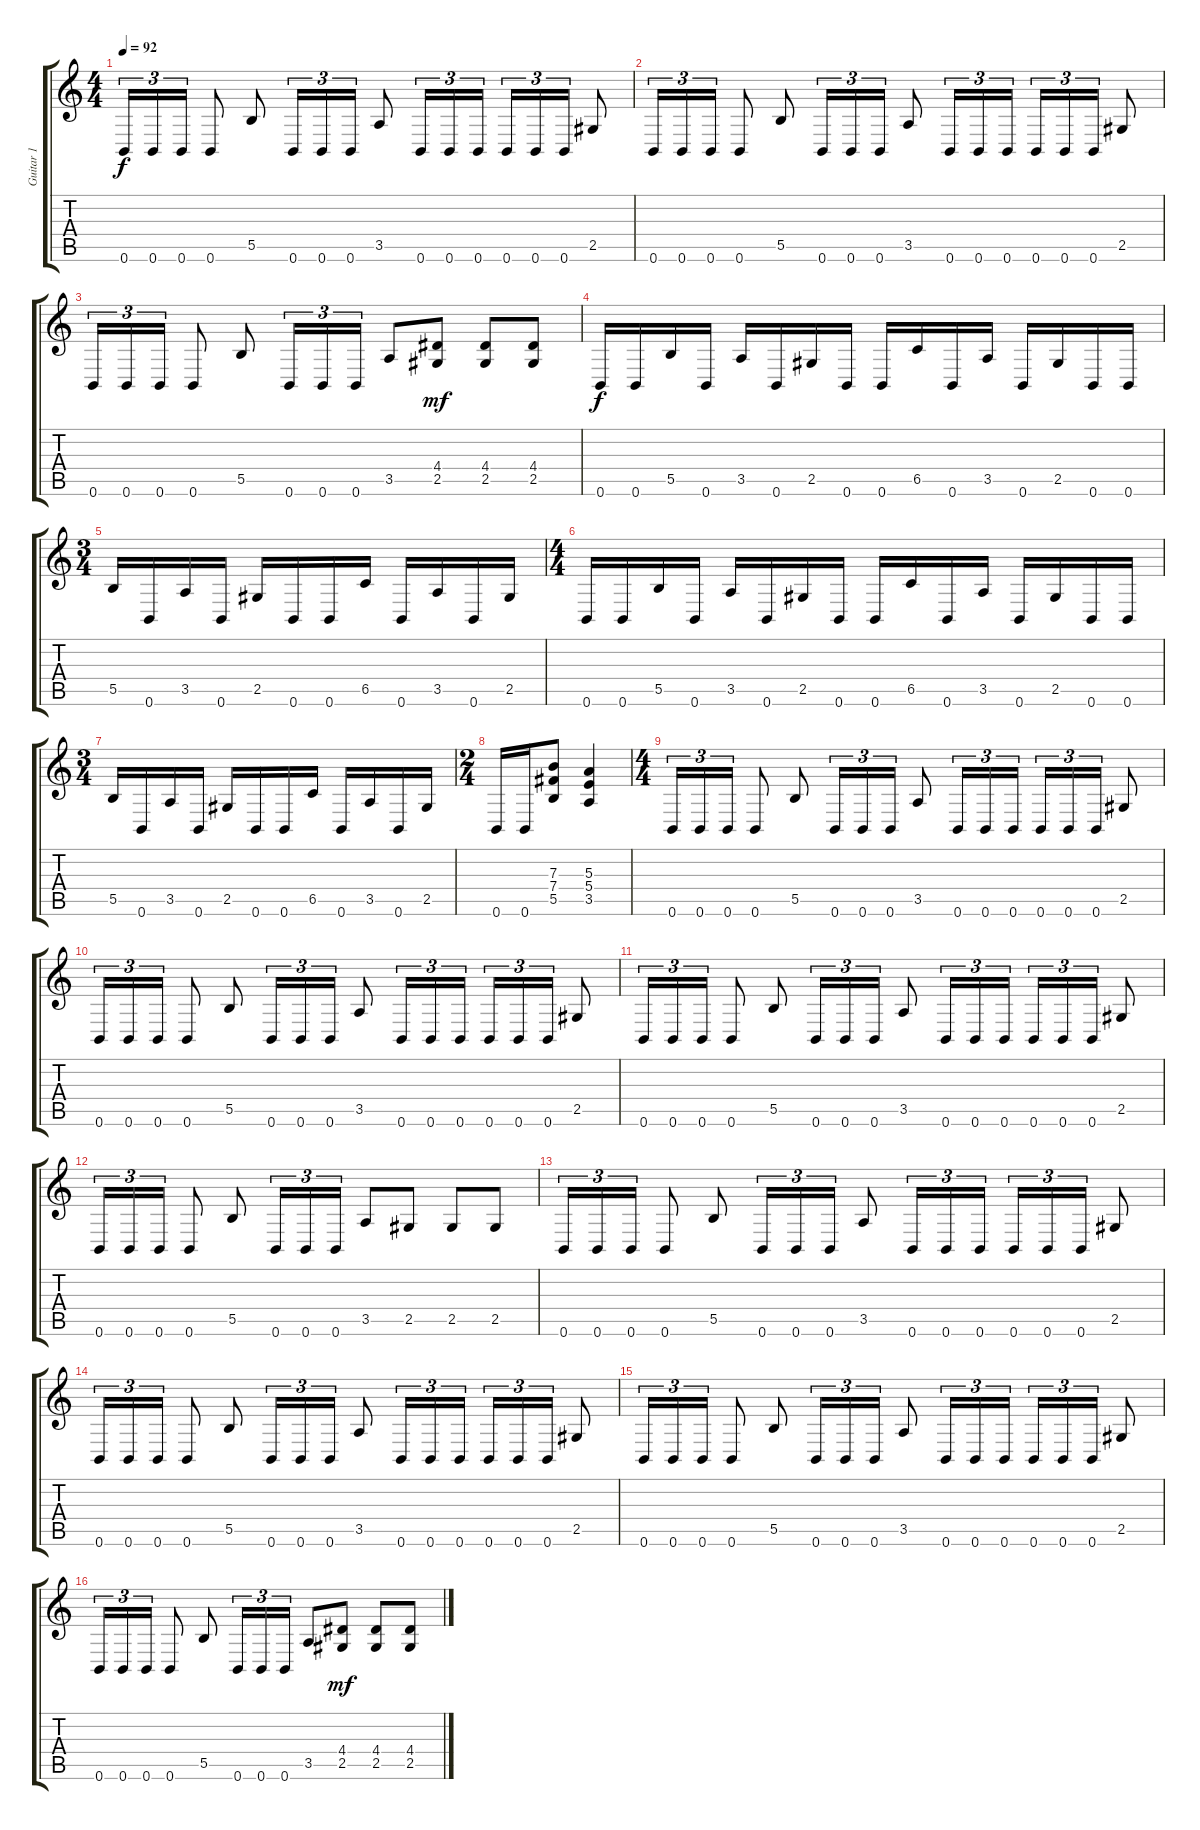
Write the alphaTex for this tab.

\track ("Guitar 1" "Guitar 1") {instrument electricguitarclean}
\staff {score tabs}
\tuning (Db4 Ab3 E3 B2 Gb2 B1) {hide}
\ts (4 4)
\tempo 92
\clef g2
\ks c
0.6.16{tu (3 2) dy f} 0.6.16{tu (3 2)} 0.6.16{tu (3 2)} 0.6.8 5.5.8 0.6.16{tu (3 2)} 0.6.16{tu (3 2)} 0.6.16{tu (3 2)} 3.5.8 0.6.16{tu (3 2)} 0.6.16{tu (3 2)} 0.6.16{tu (3 2)} 0.6.16{tu (3 2)} 0.6.16{tu (3 2)} 0.6.16{tu (3 2)} 2.5.8 |
0.6.16{tu (3 2)} 0.6.16{tu (3 2)} 0.6.16{tu (3 2)} 0.6.8 5.5.8 0.6.16{tu (3 2)} 0.6.16{tu (3 2)} 0.6.16{tu (3 2)} 3.5.8 0.6.16{tu (3 2)} 0.6.16{tu (3 2)} 0.6.16{tu (3 2)} 0.6.16{tu (3 2)} 0.6.16{tu (3 2)} 0.6.16{tu (3 2)} 2.5.8 |
0.6.16{tu (3 2)} 0.6.16{tu (3 2)} 0.6.16{tu (3 2)} 0.6.8 5.5.8 0.6.16{tu (3 2)} 0.6.16{tu (3 2)} 0.6.16{tu (3 2)} 3.5.8 (4.4 2.5).8{dy mf} (4.4 2.5).8 (4.4 2.5).8 |
0.6.16{dy f} 0.6.16 5.5.16 0.6.16 3.5.16 0.6.16 2.5.16 0.6.16 0.6.16 6.5.16 0.6.16 3.5.16 0.6.16 2.5.16 0.6.16 0.6.16 |
\ts (3 4)
5.5.16 0.6.16 3.5.16 0.6.16 2.5.16 0.6.16 0.6.16 6.5.16 0.6.16 3.5.16 0.6.16 2.5.16 |
\ts (4 4)
0.6.16 0.6.16 5.5.16 0.6.16 3.5.16 0.6.16 2.5.16 0.6.16 0.6.16 6.5.16 0.6.16 3.5.16 0.6.16 2.5.16 0.6.16 0.6.16 |
\ts (3 4)
5.5.16 0.6.16 3.5.16 0.6.16 2.5.16 0.6.16 0.6.16 6.5.16 0.6.16 3.5.16 0.6.16 2.5.16 |
\ts (2 4)
0.6.16 0.6.16 (7.3 7.4 5.5).8 (5.3 5.4 3.5).4 |
\ts (4 4)
0.6.16{tu (3 2)} 0.6.16{tu (3 2)} 0.6.16{tu (3 2)} 0.6.8 5.5.8 0.6.16{tu (3 2)} 0.6.16{tu (3 2)} 0.6.16{tu (3 2)} 3.5.8 0.6.16{tu (3 2)} 0.6.16{tu (3 2)} 0.6.16{tu (3 2)} 0.6.16{tu (3 2)} 0.6.16{tu (3 2)} 0.6.16{tu (3 2)} 2.5.8 |
0.6.16{tu (3 2)} 0.6.16{tu (3 2)} 0.6.16{tu (3 2)} 0.6.8 5.5.8 0.6.16{tu (3 2)} 0.6.16{tu (3 2)} 0.6.16{tu (3 2)} 3.5.8 0.6.16{tu (3 2)} 0.6.16{tu (3 2)} 0.6.16{tu (3 2)} 0.6.16{tu (3 2)} 0.6.16{tu (3 2)} 0.6.16{tu (3 2)} 2.5.8 |
0.6.16{tu (3 2)} 0.6.16{tu (3 2)} 0.6.16{tu (3 2)} 0.6.8 5.5.8 0.6.16{tu (3 2)} 0.6.16{tu (3 2)} 0.6.16{tu (3 2)} 3.5.8 0.6.16{tu (3 2)} 0.6.16{tu (3 2)} 0.6.16{tu (3 2)} 0.6.16{tu (3 2)} 0.6.16{tu (3 2)} 0.6.16{tu (3 2)} 2.5.8 |
0.6.16{tu (3 2)} 0.6.16{tu (3 2)} 0.6.16{tu (3 2)} 0.6.8 5.5.8 0.6.16{tu (3 2)} 0.6.16{tu (3 2)} 0.6.16{tu (3 2)} 3.5.8 2.5.8 2.5.8 2.5.8 |
0.6.16{tu (3 2)} 0.6.16{tu (3 2)} 0.6.16{tu (3 2)} 0.6.8 5.5.8 0.6.16{tu (3 2)} 0.6.16{tu (3 2)} 0.6.16{tu (3 2)} 3.5.8 0.6.16{tu (3 2)} 0.6.16{tu (3 2)} 0.6.16{tu (3 2)} 0.6.16{tu (3 2)} 0.6.16{tu (3 2)} 0.6.16{tu (3 2)} 2.5.8 |
0.6.16{tu (3 2)} 0.6.16{tu (3 2)} 0.6.16{tu (3 2)} 0.6.8 5.5.8 0.6.16{tu (3 2)} 0.6.16{tu (3 2)} 0.6.16{tu (3 2)} 3.5.8 0.6.16{tu (3 2)} 0.6.16{tu (3 2)} 0.6.16{tu (3 2)} 0.6.16{tu (3 2)} 0.6.16{tu (3 2)} 0.6.16{tu (3 2)} 2.5.8 |
0.6.16{tu (3 2)} 0.6.16{tu (3 2)} 0.6.16{tu (3 2)} 0.6.8 5.5.8 0.6.16{tu (3 2)} 0.6.16{tu (3 2)} 0.6.16{tu (3 2)} 3.5.8 0.6.16{tu (3 2)} 0.6.16{tu (3 2)} 0.6.16{tu (3 2)} 0.6.16{tu (3 2)} 0.6.16{tu (3 2)} 0.6.16{tu (3 2)} 2.5.8 |
0.6.16{tu (3 2)} 0.6.16{tu (3 2)} 0.6.16{tu (3 2)} 0.6.8 5.5.8 0.6.16{tu (3 2)} 0.6.16{tu (3 2)} 0.6.16{tu (3 2)} 3.5.8 (4.4 2.5).8{dy mf} (4.4 2.5).8 (4.4 2.5).8
